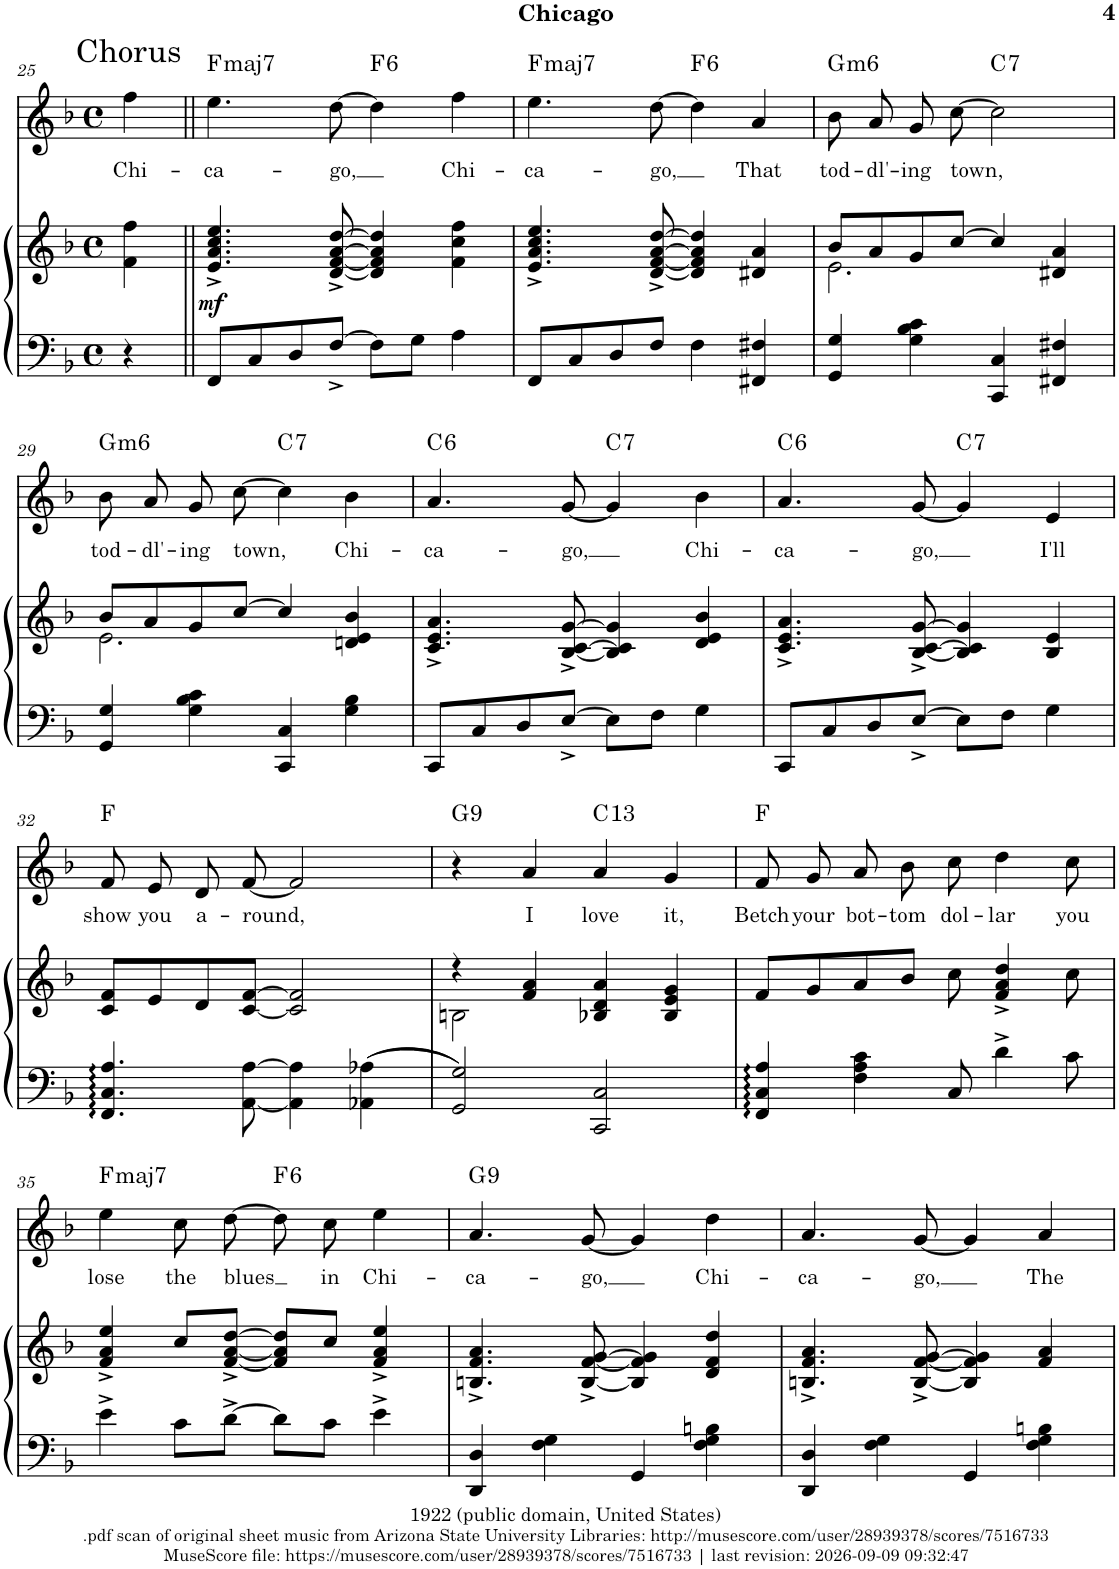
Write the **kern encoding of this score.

**kern	**kern	**dynam	**kern	**text	**harte
*part2	*part2	*part2	*part1	*part1	*part1
*staff3	*staff2	*staff2/3	*staff1	*staff1	*
*I"Piano	*	*	*I"Voice	*	*
*I'Pno	*	*	*	*	*
!!LO:PB:g=z
*clefF4	*clefG2	*	*clefG2	*	*
*k[b-]	*k[b-]	*	*k[b-]	*	*
*M4/4	*M4/4	*	*M4/4	*	*
*met(c)	*met(c)	*	*met(c)	*	*
=25	=25	=25	=25	=25	=25
!	!	!	!LO:TX:a:t=Chorus	!	!
!	!	!	!	!LO:LY:b	!
4r	4f\ 4ff\	.	4ff\	Chi-	.
=26||	=26||	=26||	=26||	=26||	=26||
!	!	!LO:DY:b	!	!LO:LY:b	!LO:H:kt=maj7
8FF/L	4.e/^ 4.a/^ 4.cc/^ 4.ee/^	mf	4.ee\	-ca-	F:maj7
8C/	.	.	.	.	.
8D/	.	.	.	.	.
!	!	!	!	!LO:LY:b	!
[8F^/J	[8d/^ [8f/^ [8a/^ [8dd/^	.	[8dd\	-go,	.
!	!	!	!	!	!LO:H:kt=6
8F\L]	4d/] 4f/] 4a/] 4dd/]	.	4dd\]	.	F:maj6
8G\J	.	.	.	.	.
!	!	!	!	!LO:LY:b	!
4A\	4f\ 4cc\ 4ff\	.	4ff\	Chi-	.
=27	=27	=27	=27	=27	=27
!	!	!	!	!LO:LY:b	!LO:H:kt=maj7
8FF/L	4.e/^ 4.a/^ 4.cc/^ 4.ee/^	.	4.ee\	-ca-	F:maj7
8C/	.	.	.	.	.
8D/	.	.	.	.	.
!	!	!	!	!LO:LY:b	!
8F/J	[8d/^ [8f/^ [8a/^ [8dd/^	.	[8dd\	-go,	.
!	!	!	!	!	!LO:H:kt=6
4F\	4d/] 4f/] 4a/] 4dd/]	.	4dd\]	.	F:maj6
!	!	!	!	!LO:LY:b	!
4FF#X/ 4F#X/	4d#X/ 4a/	.	4a/	That	.
=28	=28	=28	=28	=28	=28
*	*^	*	*	*	*
!	!	!	!	!	!LO:LY:b	!LO:H:kt=m6
4GG/ 4G/	8b-/L	2.e\	.	8b-/L	tod-	G:min6
!	!	!	!	!	!LO:LY:b	!
.	8a/	.	.	8a/J	-dl'-	.
!	!	!	!	!	!LO:LY:b	!
4G\ 4B-\ 4c\	8g/	.	.	8g/L	-ing	.
!	!	!	!	!	!LO:LY:b	!
.	[8cc/J	.	.	[8cc/J	town,	.
!	!	!	!	!	!	!LO:H:kt=7
4CC/ 4C/	4cc/]	.	.	2cc\]	.	C:7
4FF#X/ 4F#X/	4d#X/ 4a/	4ryy	.	.	.	.
!!LO:LB:g=z
=29	=29	=29	=29	=29	=29	=29
!	!	!	!	!	!LO:LY:b	!LO:H:kt=m6
4GG/ 4G/	8b-/L	2.e\	.	8b-/L	tod-	G:min6
!	!	!	!	!	!LO:LY:b	!
.	8a/	.	.	8a/J	-dl'-	.
!	!	!	!	!	!LO:LY:b	!
4G\ 4B-\ 4c\	8g/	.	.	8g/L	-ing	.
!	!	!	!	!	!LO:LY:b	!
.	[8cc/J	.	.	[8cc/J	town,	.
!	!	!	!	!	!	!LO:H:kt=7
4CC/ 4C/	4cc/]	.	.	4cc\]	.	C:7
!	!	!	!	!	!LO:LY:b	!
4G\ 4B-\	4dn/ 4e/ 4b-/	4ryy	.	4b-\	Chi-	.
=30	=30	=30	=30	=30	=30	=30
!	!	!	!	!	!LO:LY:b	!LO:H:kt=6
*	*v	*v	*	*	*	*
8CC/L	4.c/^ 4.e/^ 4.a/^	.	4.a/	-ca-	C:maj6
8C/	.	.	.	.	.
8D/	.	.	.	.	.
!	!	!	!	!LO:LY:b	!
[8E^/J	[8B-/^ [8c/^ [8g/^	.	[8g/	-go,	.
!	!	!	!	!	!LO:H:kt=7
8E\L]	4B-/] 4c/] 4g/]	.	4g/]	.	C:7
8F\J	.	.	.	.	.
!	!	!	!	!LO:LY:b	!
4G\	4d/ 4e/ 4b-/	.	4b-\	Chi-	.
=31	=31	=31	=31	=31	=31
!	!	!	!	!LO:LY:b	!LO:H:kt=6
8CC/L	4.c/^ 4.e/^ 4.a/^	.	4.a/	-ca-	C:maj6
8C/	.	.	.	.	.
8D/	.	.	.	.	.
!	!	!	!	!LO:LY:b	!
[8E^/J	[8B-/^ [8c/^ [8g/^	.	[8g/	-go,	.
!	!	!	!	!	!LO:H:kt=7
8E\L]	4B-/] 4c/] 4g/]	.	4g/]	.	C:7
8F\J	.	.	.	.	.
!	!	!	!	!LO:LY:b	!
4G\	4B-/ 4e/	.	4e/	I'll	.
!!LO:LB:g=z
=32	=32	=32	=32	=32	=32
!	!	!	!	!LO:LY:b	!
4.FF/ 4.C/ 4.A/	8c/ 8f/L	.	8f/L	show	F:maj
!	!	!	!	!LO:LY:b	!
.	8e/	.	8e/J	you	.
!	!	!	!	!LO:LY:b	!
.	8d/	.	8d/L	a-	.
!	!	!	!	!LO:LY:b	!
[8AA\ [8A\	[8c/ [8f/J	.	[8f/J	-round,	.
4AA\] 4A\]	2c/] 2f/]	.	2f/]	.	.
4AA-X\ 4A-X\	.	.	.	.	.
=33	=33	=33	=33	=33	=33
*	*^	*	*	*	*
!	!	!	!	!	!	!LO:H:kt=9
2GG/ 2G/	4r	2Bn\	.	4r	.	G:9
!	!	!	!	!	!LO:LY:b	!
.	4f/ 4a/	.	.	4a/	I	.
!	!	!	!	!	!LO:LY:b	!LO:H:kt=13
2CC/ 2C/	4B-X/ 4d/ 4a/	2ryy	.	4a/	love	C:9(11,13)
!	!	!	!	!	!LO:LY:b	!
.	4B-/ 4e/ 4g/	.	.	4g/	it,	.
*	*v	*v	*	*	*	*
=34	=34	=34	=34	=34	=34
!	!	!	!	!LO:LY:b	!
4FF/ 4C/ 4A/	8f/L	.	8f/L	Betch	F:maj
!	!	!	!	!LO:LY:b	!
.	8g/	.	8g/J	your	.
!	!	!	!	!LO:LY:b	!
4F\ 4A\ 4c\	8a/	.	8a/L	bot-	.
!	!	!	!	!LO:LY:b	!
.	8b-/J	.	8b-/J	-tom	.
!	!	!	!	!LO:LY:b	!
8C/	8cc\	.	8cc\	dol-	.
!	!	!	!	!LO:LY:b	!
4d^\	4f/^ 4a/^ 4dd/^	.	4dd\	-lar	.
!	!	!	!	!LO:LY:b	!
8c\	8cc\	.	8cc\	you	.
!!LO:LB:g=z
=35	=35	=35	=35	=35	=35
!	!	!	!	!LO:LY:b	!LO:H:kt=maj7
4e^\	4f/^ 4a/^ 4ee/^	.	4ee\	lose	F:maj7
!	!	!	!	!LO:LY:b	!
8c\L	8cc/L	.	8cc\L	the	.
!	!	!	!	!LO:LY:b	!
[8d^\J	[8f/^ [8a/^ [8dd/^J	.	[8dd\J	blues	.
!	!	!	!	!	!LO:H:kt=6
8d\L]	8f/] 8a/] 8dd/]L	.	8dd\L]	.	F:maj6
!	!	!	!	!LO:LY:b	!
8c\J	8cc/J	.	8cc\J	in	.
!	!	!	!	!LO:LY:b	!
4e^\	4f/^ 4a/^ 4ee/^	.	4ee\	Chi-	.
=36	=36	=36	=36	=36	=36
!	!	!	!	!LO:LY:b	!LO:H:kt=9
4DD/ 4D/	4.Bn/^ 4.f/^ 4.a/^	.	4.a/	-ca-	G:9
4F\ 4G\	.	.	.	.	.
!	!	!	!	!LO:LY:b	!
.	[8B/^ [8f/^ [8g/^	.	[8g/	-go,	.
4GG/	4B/] 4f/] 4g/]	.	4g/]	.	.
!	!	!	!	!LO:LY:b	!
4F\ 4G\ 4Bn\	4d/ 4f/ 4dd/	.	4dd\	Chi-	.
=37	=37	=37	=37	=37	=37
!	!	!	!	!LO:LY:b	!
4DD/ 4D/	4.Bn/^ 4.f/^ 4.a/^	.	4.a/	-ca-	.
4F\ 4G\	.	.	.	.	.
!	!	!	!	!LO:LY:b	!
.	[8B/^ [8f/^ [8g/^	.	[8g/	-go,	.
4GG/	4B/] 4f/] 4g/]	.	4g/]	.	.
!	!	!	!	!LO:LY:b	!
4F\ 4G\ 4Bn\	4f/ 4a/	.	4a/	The	.
=	=	=	=	=	=
*-	*-	*-	*-	*-	*-
